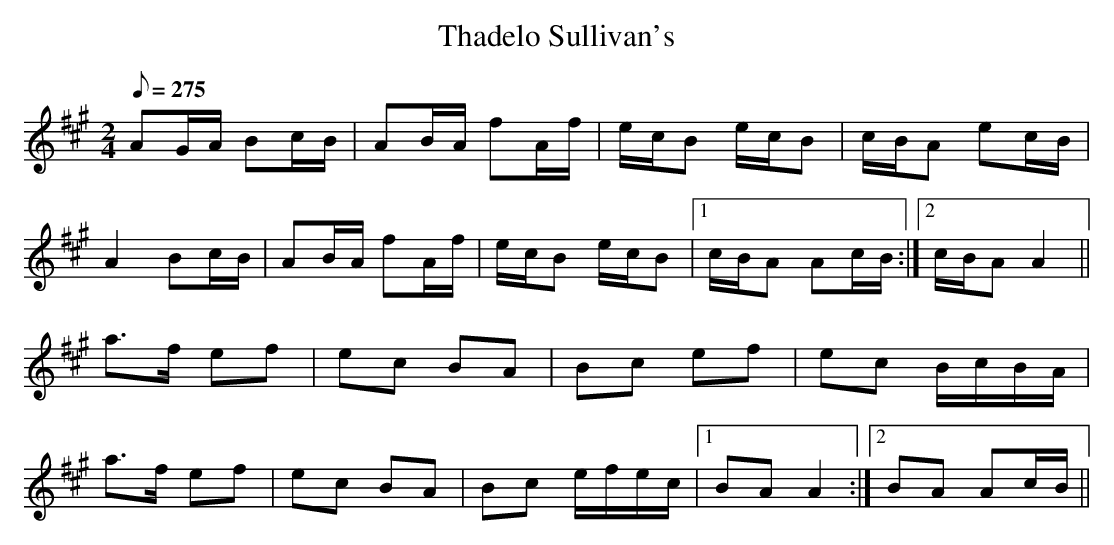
X:1
T: Thadelo Sullivan's
L: 1/8
M: 2/4
Q: 275
K: A
AG/A/ Bc/B/|AB/A/ fA/f/|e/c/B e/c/B|c/B/A ec/B/|
A2 Bc/B/|AB/A/ fA/f/|e/c/B e/c/B|1 c/B/A Ac/B/ :|2\
c/B/A A2 ||
a>f ef|ec BA|Bc ef|ec B/c/B/A/|
a>f ef|ec BA|Bc e/f/e/c/|1 BA A2 :|2 BA Ac/B/||
